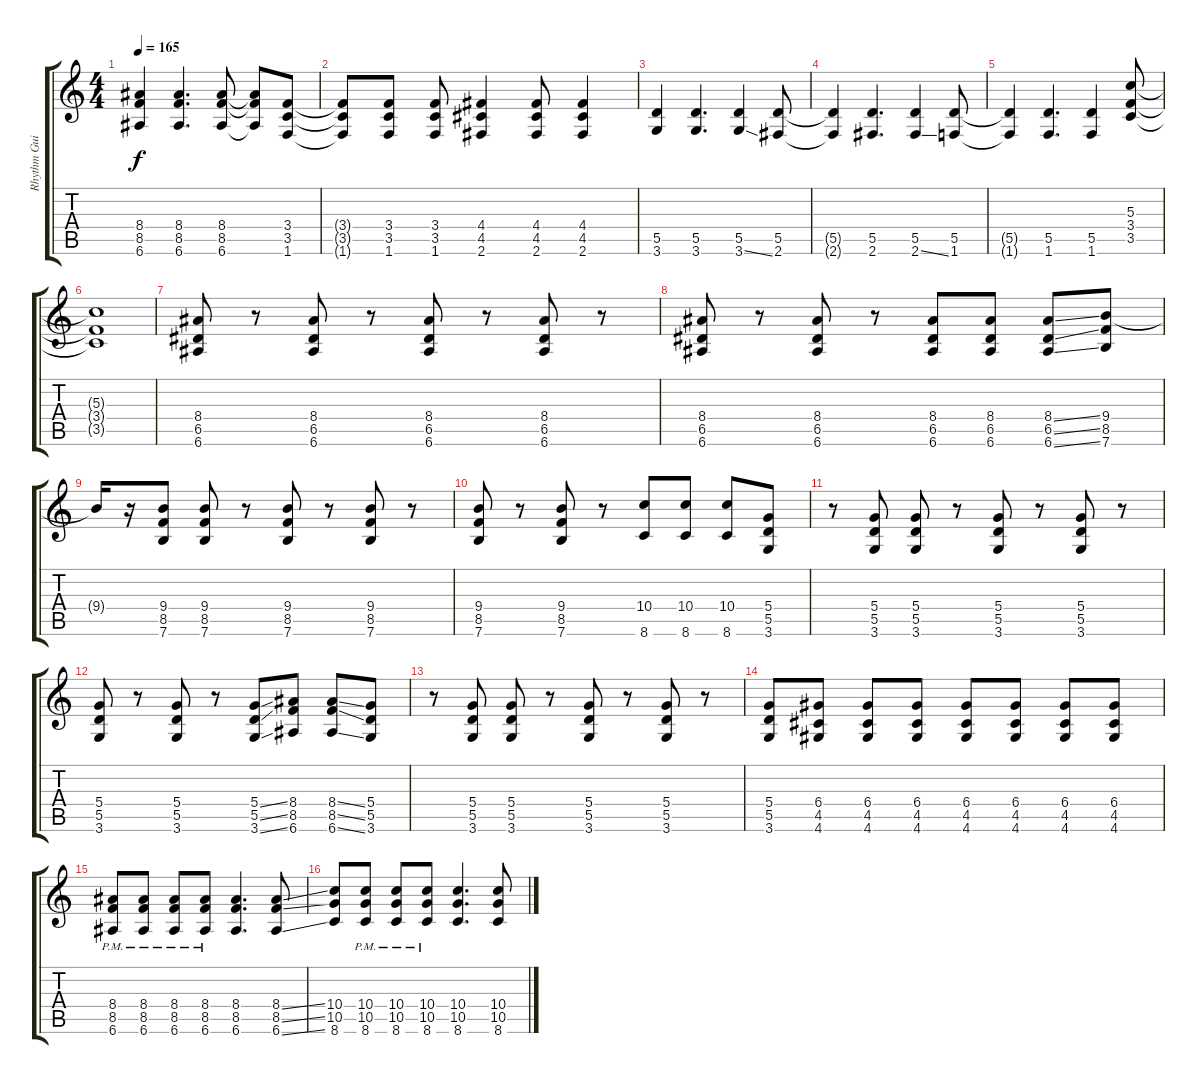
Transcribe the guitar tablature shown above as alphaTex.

\track ("Rhythm Guitar" "Rhythm Gui") {instrument distortionguitar}
\staff {score tabs}
\tuning (E4 B3 G3 D3 A2 E2) {hide}
\ts (4 4)
\tempo 165
\clef g2
\ks c
(8.4 8.5 6.6).4{dy f} (8.4 8.5 6.6).4{d} (8.4 8.5 6.6).8 (8.4{t} 8.5{t} 6.6{t}).8 (3.4 3.5 1.6).8 |
(3.4{t} 3.5{t} 1.6{t}).8 (3.4 3.5 1.6).8 (3.4 3.5 1.6).8 (4.4 4.5 2.6).4 (4.4 4.5 2.6).8 (4.4 4.5 2.6).4 |
(5.5 3.6).4 (5.5 3.6).4{d} (5.5 3.6{ss}).4 (5.5 2.6).8 |
(5.5{t} 2.6{t}).4 (5.5 2.6).4{d} (5.5 2.6{ss}).4 (5.5 1.6).8 |
(5.5{t} 1.6{t}).4 (5.5 1.6).4{d} (5.5 1.6).4 (5.3 3.4 3.5).8 |
(5.3{t} 3.4{t} 3.5{t}).1 |
(8.4 6.5 6.6).8 r.8 (8.4 6.5 6.6).8 r.8 (8.4 6.5 6.6).8 r.8 (8.4 6.5 6.6).8 r.8 |
(8.4 6.5 6.6).8 r.8 (8.4 6.5 6.6).8 r.8 (8.4 6.5 6.6).8 (8.4 6.5 6.6).8 (8.4{ss} 6.5{ss} 6.6{ss}).8 (9.4 8.5 7.6).8 |
9.4{t}.16 r.16 (9.4 8.5 7.6).8 (9.4 8.5 7.6).8 r.8 (9.4 8.5 7.6).8 r.8 (9.4 8.5 7.6).8 r.8 |
(9.4 8.5 7.6).8 r.8 (9.4 8.5 7.6).8 r.8 (10.4 8.6).8 (10.4 8.6).8 (10.4 8.6).8 (5.4 5.5 3.6).8 |
r.8 (5.4 5.5 3.6).8 (5.4 5.5 3.6).8 r.8 (5.4 5.5 3.6).8 r.8 (5.4 5.5 3.6).8 r.8 |
(5.4 5.5 3.6).8 r.8 (5.4 5.5 3.6).8 r.8 (5.4{ss} 5.5{ss} 3.6{ss}).8 (8.4 8.5 6.6).8 (8.4{ss} 8.5{ss} 6.6{ss}).8 (5.4 5.5 3.6).8 |
r.8 (5.4 5.5 3.6).8 (5.4 5.5 3.6).8 r.8 (5.4 5.5 3.6).8 r.8 (5.4 5.5 3.6).8 r.8 |
(5.4 5.5 3.6).8 (6.4 4.5 4.6).8 (6.4 4.5 4.6).8 (6.4 4.5 4.6).8 (6.4 4.5 4.6).8 (6.4 4.5 4.6).8 (6.4 4.5 4.6).8 (6.4 4.5 4.6).8 |
(8.4{pm} 8.5{pm} 6.6{pm}).8 (8.4{pm} 8.5{pm} 6.6{pm}).8 (8.4{pm} 8.5{pm} 6.6{pm}).8 (8.4{pm} 8.5{pm} 6.6{pm}).8 (8.4 8.5 6.6).4{d} (8.4{ss} 8.5{ss} 6.6{ss}).8 |
(10.4 10.5 8.6).8 (10.4{pm} 10.5{pm} 8.6{pm}).8 (10.4{pm} 10.5{pm} 8.6{pm}).8 (10.4{pm} 10.5{pm} 8.6{pm}).8 (10.4 10.5 8.6).4{d} (10.4{ss} 10.5{ss} 8.6{ss}).8
